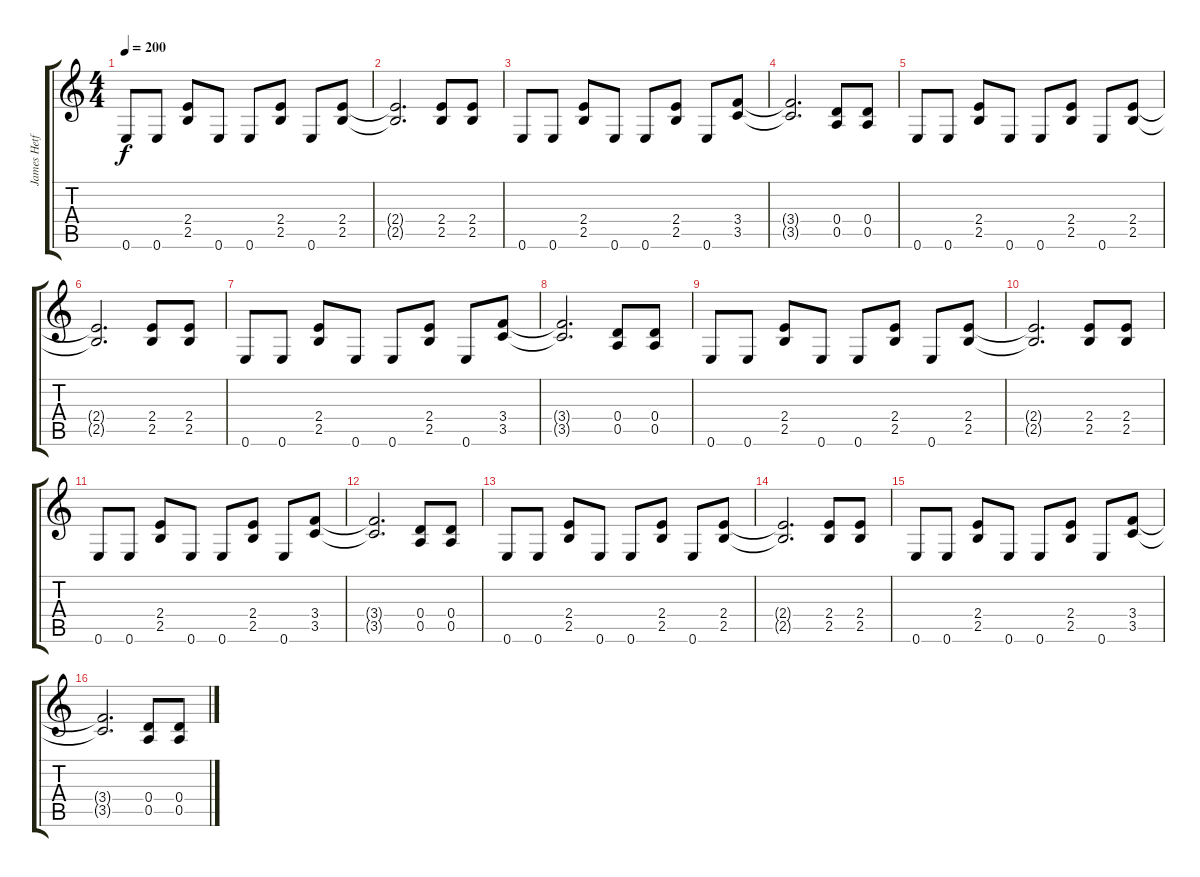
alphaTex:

\track ("James Hetfield (Guitar)" "James Hetf") {instrument distortionguitar}
\staff {score tabs}
\tuning (E4 B3 G3 D3 A2 E2) {hide}
\ts (4 4)
\tempo 200
\clef g2
\ks c
0.6.8{dy f} 0.6.8 (2.4 2.5).8 0.6.8 0.6.8 (2.4 2.5).8 0.6.8 (2.4 2.5).8 |
(2.4{t} 2.5{t}).2{d} (2.4 2.5).8 (2.4 2.5).8 |
0.6.8 0.6.8 (2.4 2.5).8 0.6.8 0.6.8 (2.4 2.5).8 0.6.8 (3.4 3.5).8 |
(3.4{t} 3.5{t}).2{d} (0.4 0.5).8 (0.4 0.5).8 |
0.6.8 0.6.8 (2.4 2.5).8 0.6.8 0.6.8 (2.4 2.5).8 0.6.8 (2.4 2.5).8 |
(2.4{t} 2.5{t}).2{d} (2.4 2.5).8 (2.4 2.5).8 |
0.6.8 0.6.8 (2.4 2.5).8 0.6.8 0.6.8 (2.4 2.5).8 0.6.8 (3.4 3.5).8 |
(3.4{t} 3.5{t}).2{d} (0.4 0.5).8 (0.4 0.5).8 |
0.6.8 0.6.8 (2.4 2.5).8 0.6.8 0.6.8 (2.4 2.5).8 0.6.8 (2.4 2.5).8 |
(2.4{t} 2.5{t}).2{d} (2.4 2.5).8 (2.4 2.5).8 |
0.6.8 0.6.8 (2.4 2.5).8 0.6.8 0.6.8 (2.4 2.5).8 0.6.8 (3.4 3.5).8 |
(3.4{t} 3.5{t}).2{d} (0.4 0.5).8 (0.4 0.5).8 |
0.6.8 0.6.8 (2.4 2.5).8 0.6.8 0.6.8 (2.4 2.5).8 0.6.8 (2.4 2.5).8 |
(2.4{t} 2.5{t}).2{d} (2.4 2.5).8 (2.4 2.5).8 |
0.6.8 0.6.8 (2.4 2.5).8 0.6.8 0.6.8 (2.4 2.5).8 0.6.8 (3.4 3.5).8 |
(3.4{t} 3.5{t}).2{d} (0.4 0.5).8 (0.4 0.5).8
